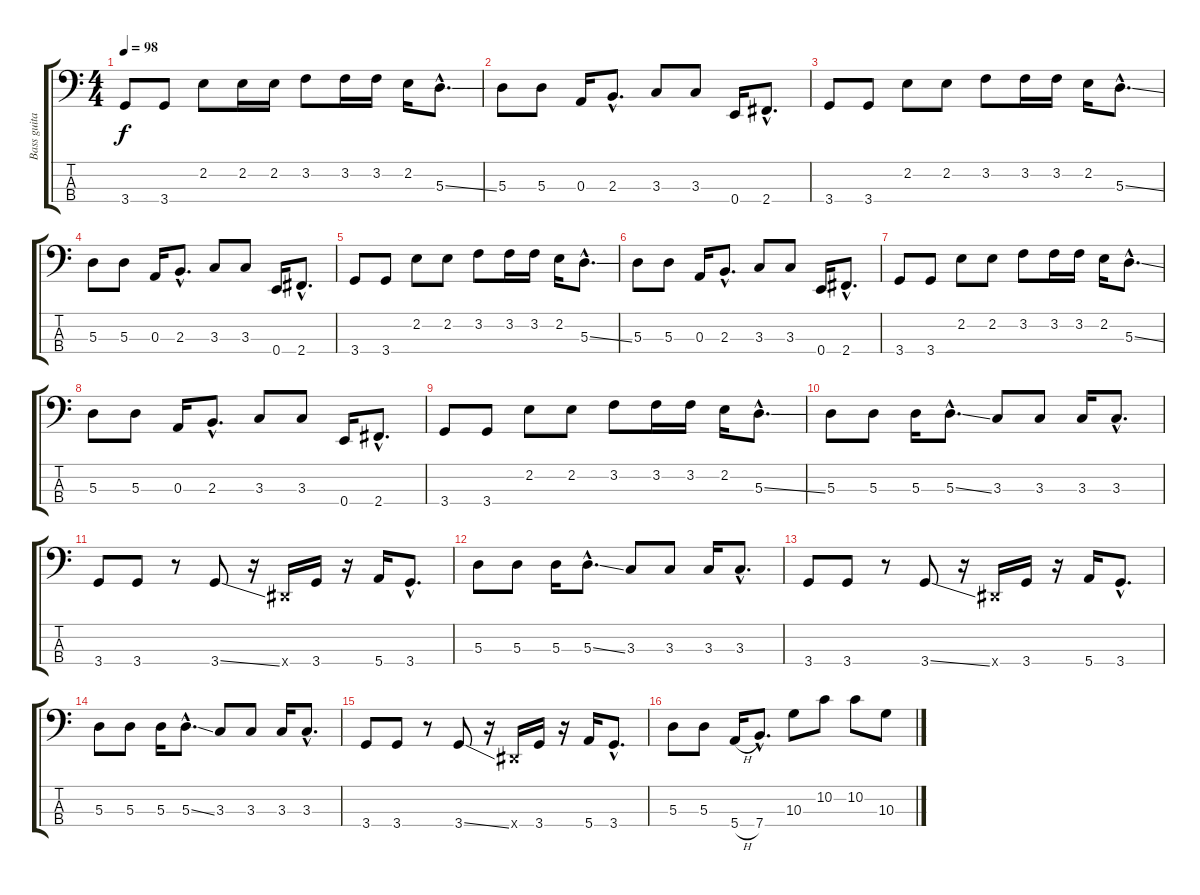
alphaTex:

\track ("Bass guitar" "Bass guita") {instrument electricbassfinger}
\staff {score tabs}
\tuning (G2 D2 A1 E1) {hide}
\ts (4 4)
\tempo 98
\clef f4
\ks c
3.4.8{dy f} 3.4.8 2.2.8 2.2.16 2.2.16 3.2.8 3.2.16 3.2.16 2.2.16 5.3{ss hac}.8{d} |
5.3.8 5.3.8 0.3.16 2.3{hac}.8{d} 3.3.8 3.3.8 0.4.16 2.4{hac}.8{d} |
3.4.8 3.4.8 2.2.8 2.2.8 3.2.8 3.2.16 3.2.16 2.2.16 5.3{ss hac}.8{d} |
5.3.8 5.3.8 0.3.16 2.3{hac}.8{d} 3.3.8 3.3.8 0.4.16 2.4{hac}.8{d} |
3.4.8 3.4.8 2.2.8 2.2.8 3.2.8 3.2.16 3.2.16 2.2.16 5.3{ss hac}.8{d} |
5.3.8 5.3.8 0.3.16 2.3{hac}.8{d} 3.3.8 3.3.8 0.4.16 2.4{hac}.8{d} |
3.4.8 3.4.8 2.2.8 2.2.8 3.2.8 3.2.16 3.2.16 2.2.16 5.3{ss hac}.8{d} |
5.3.8 5.3.8 0.3.16 2.3{hac}.8{d} 3.3.8 3.3.8 0.4.16 2.4{hac}.8{d} |
3.4.8 3.4.8 2.2.8 2.2.8 3.2.8 3.2.16 3.2.16 2.2.16 5.3{ss hac}.8{d} |
5.3.8 5.3.8 5.3.16 5.3{ss hac}.8{d} 3.3.8 3.3.8 3.3.16 3.3{hac}.8{d} |
3.4.8 3.4.8 r.8 3.4{ss}.8 r.16 -1.4{x}.16 3.4.16 r.16 5.4.16 3.4{hac}.8{d} |
5.3.8 5.3.8 5.3.16 5.3{ss hac}.8{d} 3.3.8 3.3.8 3.3.16 3.3{hac}.8{d} |
3.4.8 3.4.8 r.8 3.4{ss}.8 r.16 -1.4{x}.16 3.4.16 r.16 5.4.16 3.4{hac}.8{d} |
5.3.8 5.3.8 5.3.16 5.3{ss hac}.8{d} 3.3.8 3.3.8 3.3.16 3.3{hac}.8{d} |
3.4.8 3.4.8 r.8 3.4{ss}.8 r.16 -1.4{x}.16 3.4.16 r.16 5.4.16 3.4{hac}.8{d} |
5.3.8 5.3.8 5.4{h}.16 7.4{hac}.8{d} 10.3.8 10.2.8 10.2.8 10.3.8
